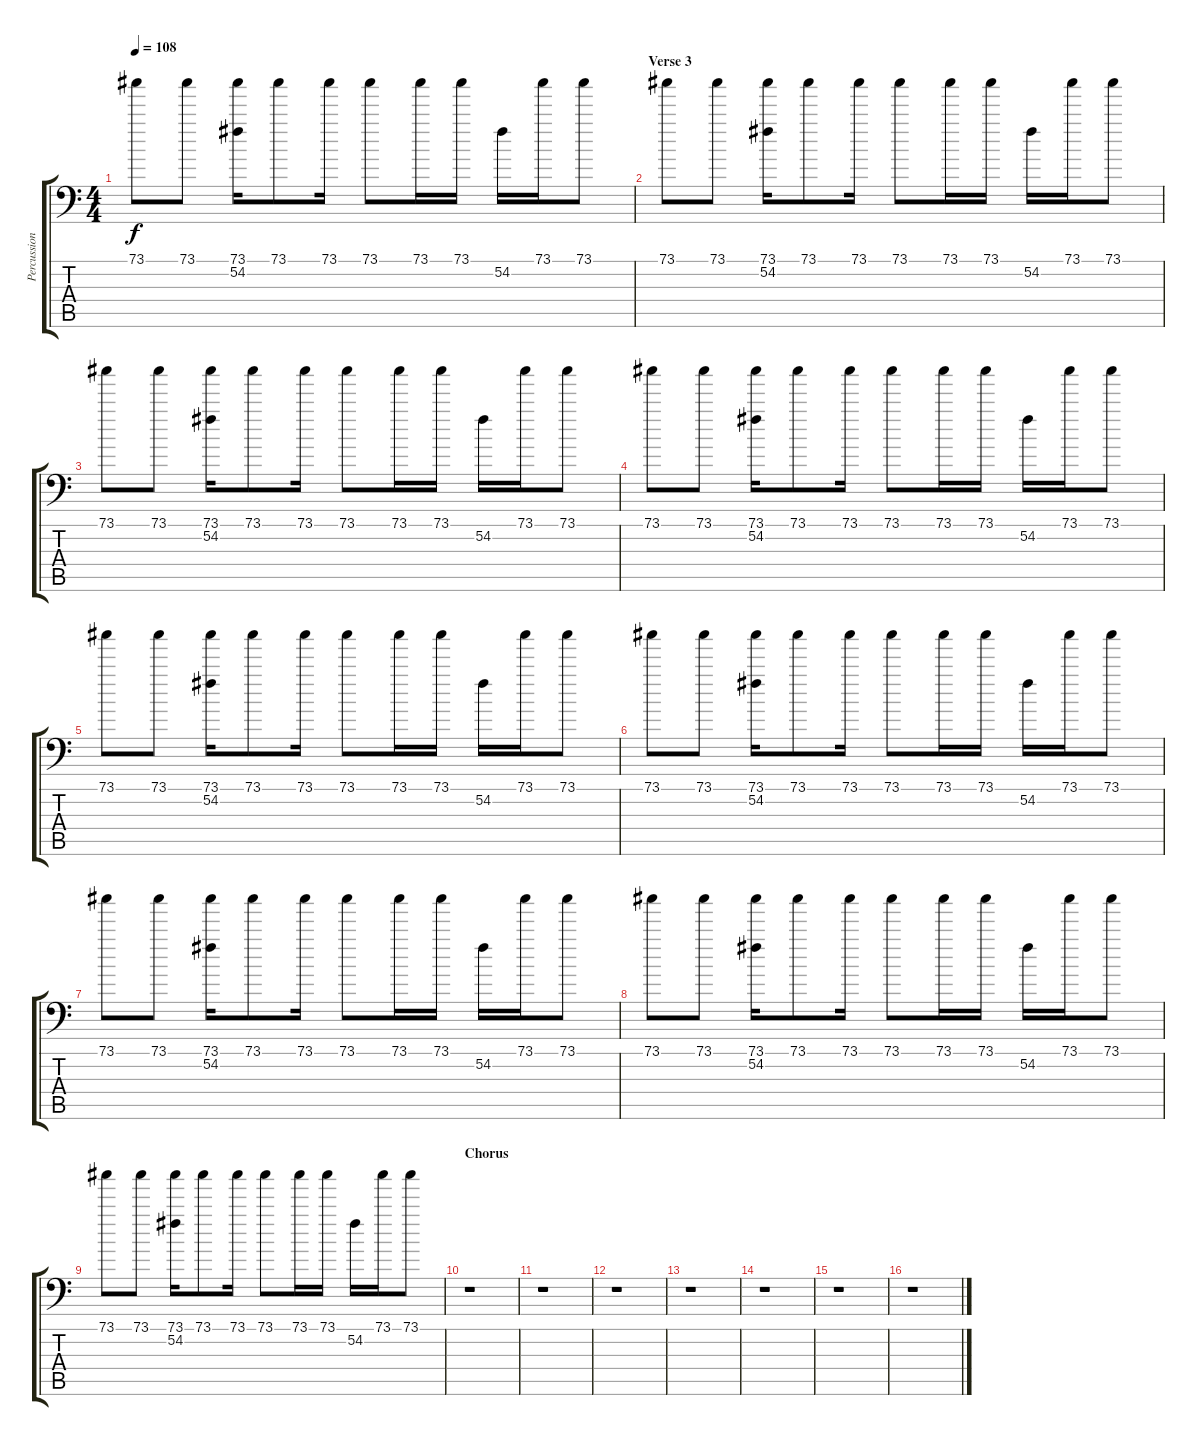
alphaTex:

\track ("Percussion (Chad Smith)" "Percussion") {instrument acousticgrandpiano}
\staff {score tabs}
\tuning (C-1 C-1 C-1 C-1 C-1 C-1) {hide}
\ts (4 4)
\tempo 108
\clef f4
\ks c
73.1.8{dy f} 73.1.8 (73.1 54.2).16 73.1.8 73.1.16 73.1.8 73.1.16 73.1.16 54.2.16 73.1.16 73.1.8 |
\section ("" "Verse 3")
73.1.8 73.1.8 (73.1 54.2).16 73.1.8 73.1.16 73.1.8 73.1.16 73.1.16 54.2.16 73.1.16 73.1.8 |
73.1.8 73.1.8 (73.1 54.2).16 73.1.8 73.1.16 73.1.8 73.1.16 73.1.16 54.2.16 73.1.16 73.1.8 |
73.1.8 73.1.8 (73.1 54.2).16 73.1.8 73.1.16 73.1.8 73.1.16 73.1.16 54.2.16 73.1.16 73.1.8 |
73.1.8 73.1.8 (73.1 54.2).16 73.1.8 73.1.16 73.1.8 73.1.16 73.1.16 54.2.16 73.1.16 73.1.8 |
73.1.8 73.1.8 (73.1 54.2).16 73.1.8 73.1.16 73.1.8 73.1.16 73.1.16 54.2.16 73.1.16 73.1.8 |
73.1.8 73.1.8 (73.1 54.2).16 73.1.8 73.1.16 73.1.8 73.1.16 73.1.16 54.2.16 73.1.16 73.1.8 |
73.1.8 73.1.8 (73.1 54.2).16 73.1.8 73.1.16 73.1.8 73.1.16 73.1.16 54.2.16 73.1.16 73.1.8 |
73.1.8 73.1.8 (73.1 54.2).16 73.1.8 73.1.16 73.1.8 73.1.16 73.1.16 54.2.16 73.1.16 73.1.8 |
\section ("" "Chorus")
r.1 |
r.1 |
r.1 |
r.1 |
r.1 |
r.1 |
r.1
